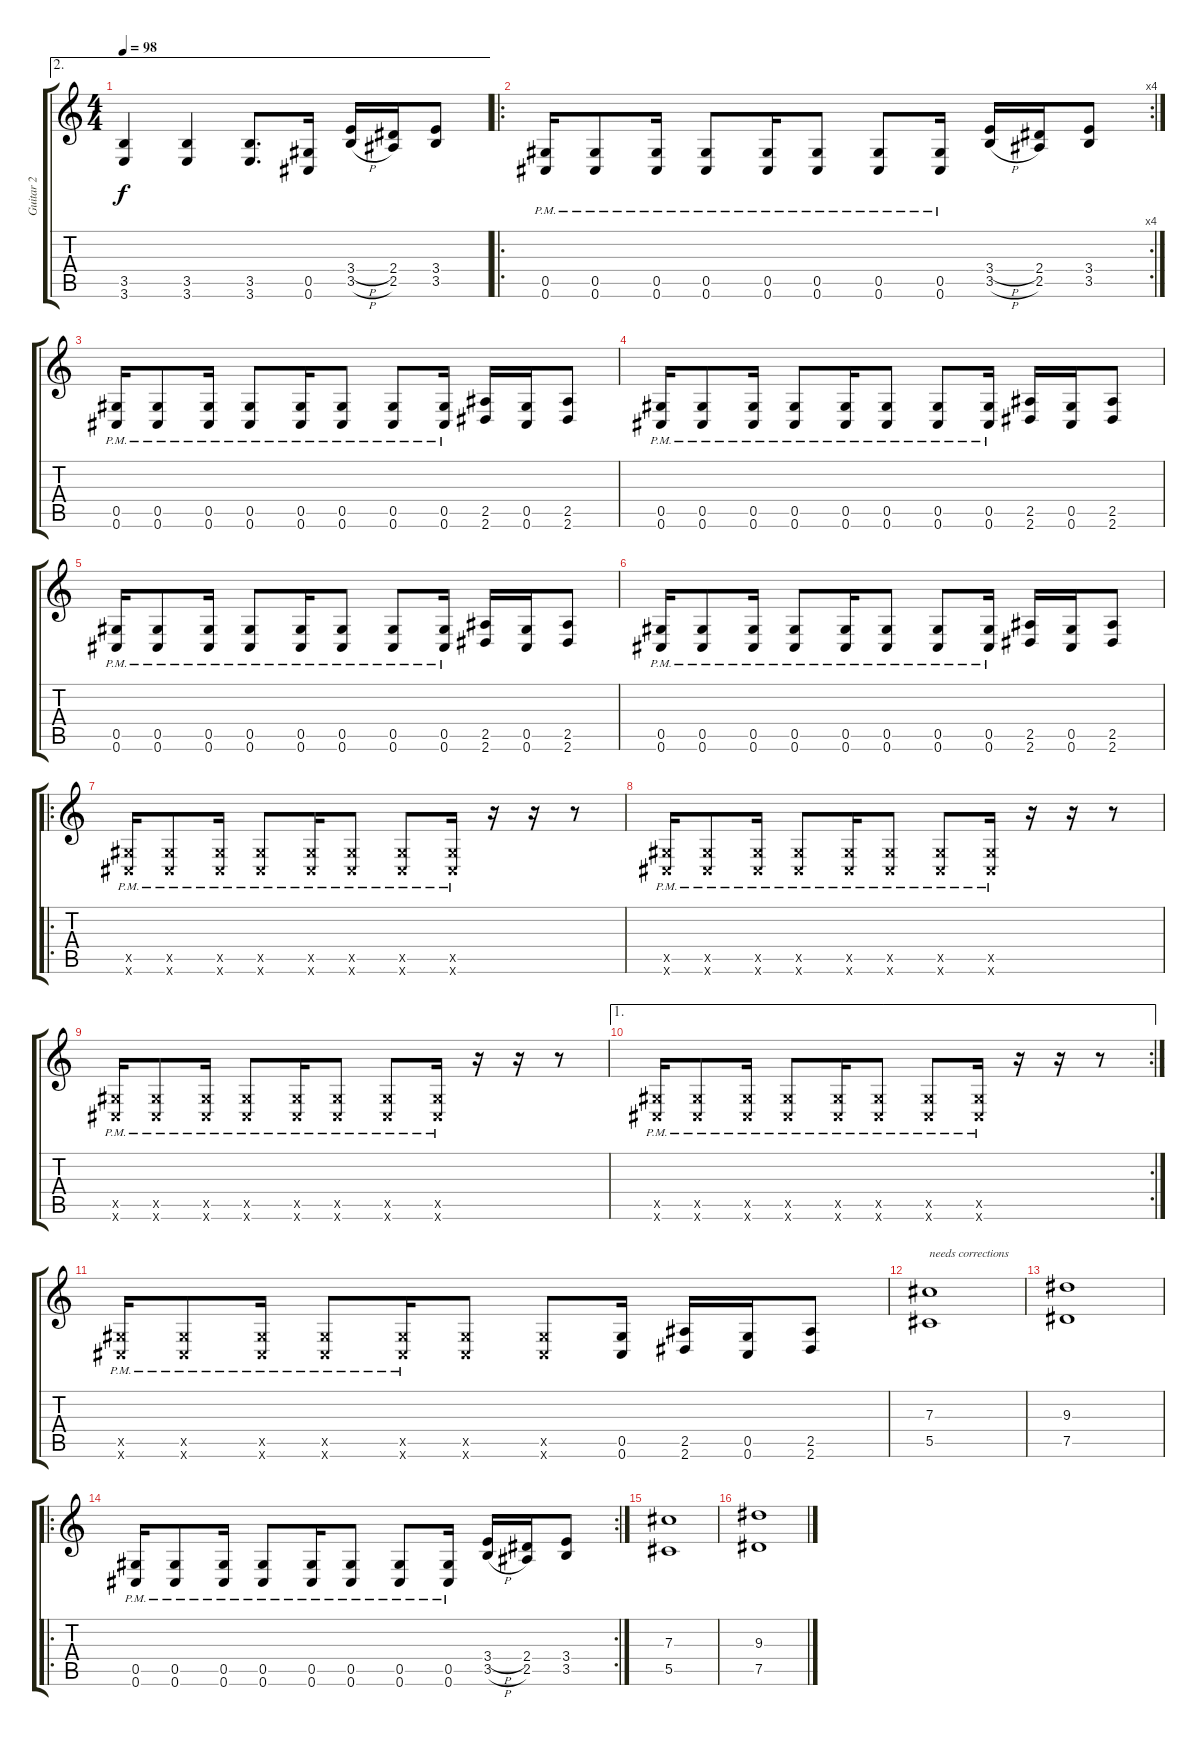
\track ("Guitar 2" "Guitar 2") {instrument distortionguitar}
\staff {score tabs}
\tuning (Eb4 Bb3 Gb3 Db3 Ab2 Db2) {hide}
\ae 2
\ts (4 4)
\tempo 98
\clef g2
\ks c
(3.5 3.6).4{dy f} (3.5 3.6).4 (3.5 3.6).8{d} (0.5 0.6).16 (3.4{h} 3.5{h}).16 (2.4 2.5).16 (3.4 3.5).8 |
\ro
\rc 4
(0.5{pm} 0.6{pm}).16 (0.5{pm} 0.6{pm}).8 (0.5{pm} 0.6{pm}).16 (0.5{pm} 0.6{pm}).8 (0.5{pm} 0.6{pm}).16 (0.5{pm} 0.6{pm}).8 (0.5{pm} 0.6{pm}).8 (0.5{pm} 0.6{pm}).16 (3.4{h} 3.5{h}).16 (2.4 2.5).16 (3.4 3.5).8 |
(0.5{pm} 0.6{pm}).16 (0.5{pm} 0.6{pm}).8 (0.5{pm} 0.6{pm}).16 (0.5{pm} 0.6{pm}).8 (0.5{pm} 0.6{pm}).16 (0.5{pm} 0.6{pm}).8 (0.5{pm} 0.6{pm}).8 (0.5{pm} 0.6{pm}).16 (2.5 2.6).16 (0.5 0.6).16 (2.5 2.6).8 |
(0.5{pm} 0.6{pm}).16 (0.5{pm} 0.6{pm}).8 (0.5{pm} 0.6{pm}).16 (0.5{pm} 0.6{pm}).8 (0.5{pm} 0.6{pm}).16 (0.5{pm} 0.6{pm}).8 (0.5{pm} 0.6{pm}).8 (0.5{pm} 0.6{pm}).16 (2.5 2.6).16 (0.5 0.6).16 (2.5 2.6).8 |
(0.5{pm} 0.6{pm}).16 (0.5{pm} 0.6{pm}).8 (0.5{pm} 0.6{pm}).16 (0.5{pm} 0.6{pm}).8 (0.5{pm} 0.6{pm}).16 (0.5{pm} 0.6{pm}).8 (0.5{pm} 0.6{pm}).8 (0.5{pm} 0.6{pm}).16 (2.5 2.6).16 (0.5 0.6).16 (2.5 2.6).8 |
(0.5{pm} 0.6{pm}).16 (0.5{pm} 0.6{pm}).8 (0.5{pm} 0.6{pm}).16 (0.5{pm} 0.6{pm}).8 (0.5{pm} 0.6{pm}).16 (0.5{pm} 0.6{pm}).8 (0.5{pm} 0.6{pm}).8 (0.5{pm} 0.6{pm}).16 (2.5 2.6).16 (0.5 0.6).16 (2.5 2.6).8 |
\ro
(0.5{pm x} 0.6{pm x}).16 (0.5{pm x} 0.6{pm x}).8 (0.5{pm x} 0.6{pm x}).16 (0.5{pm x} 0.6{pm x}).8 (0.5{pm x} 0.6{pm x}).16 (0.5{pm x} 0.6{pm x}).8 (0.5{pm x} 0.6{pm x}).8 (0.5{pm x} 0.6{pm x}).16 r.16 r.16 r.8 |
(0.5{pm x} 0.6{pm x}).16 (0.5{pm x} 0.6{pm x}).8 (0.5{pm x} 0.6{pm x}).16 (0.5{pm x} 0.6{pm x}).8 (0.5{pm x} 0.6{pm x}).16 (0.5{pm x} 0.6{pm x}).8 (0.5{pm x} 0.6{pm x}).8 (0.5{pm x} 0.6{pm x}).16 r.16 r.16 r.8 |
(0.5{pm x} 0.6{pm x}).16 (0.5{pm x} 0.6{pm x}).8 (0.5{pm x} 0.6{pm x}).16 (0.5{pm x} 0.6{pm x}).8 (0.5{pm x} 0.6{pm x}).16 (0.5{pm x} 0.6{pm x}).8 (0.5{pm x} 0.6{pm x}).8 (0.5{pm x} 0.6{pm x}).16 r.16 r.16 r.8 |
\ae 1
\rc 2
(0.5{pm x} 0.6{pm x}).16 (0.5{pm x} 0.6{pm x}).8 (0.5{pm x} 0.6{pm x}).16 (0.5{pm x} 0.6{pm x}).8 (0.5{pm x} 0.6{pm x}).16 (0.5{pm x} 0.6{pm x}).8 (0.5{pm x} 0.6{pm x}).8 (0.5{pm x} 0.6{pm x}).16 r.16 r.16 r.8 |
(0.5{x} 0.6{pm x}).16 (0.5{x} 0.6{pm x}).8 (0.5{x} 0.6{pm x}).16 (0.5{x} 0.6{pm x}).8 (0.5{x} 0.6{pm x}).16 (0.5{x} 0.6{x}).8 (0.5{x} 0.6{x}).8 (0.5 0.6).16{instrument distortionguitar} (2.5 2.6).16 (0.5 0.6).16 (2.5 2.6).8 |
(7.3 5.5).1{txt "needs corrections"} |
(9.3 7.5).1 |
\ro
\rc 2
(0.5{pm} 0.6{pm}).16 (0.5{pm} 0.6{pm}).8 (0.5{pm} 0.6{pm}).16 (0.5{pm} 0.6{pm}).8 (0.5{pm} 0.6{pm}).16 (0.5{pm} 0.6{pm}).8 (0.5{pm} 0.6{pm}).8 (0.5{pm} 0.6{pm}).16 (3.4{h} 3.5{h}).16 (2.4 2.5).16 (3.4 3.5).8 |
(7.3 5.5).1 |
(9.3 7.5).1
